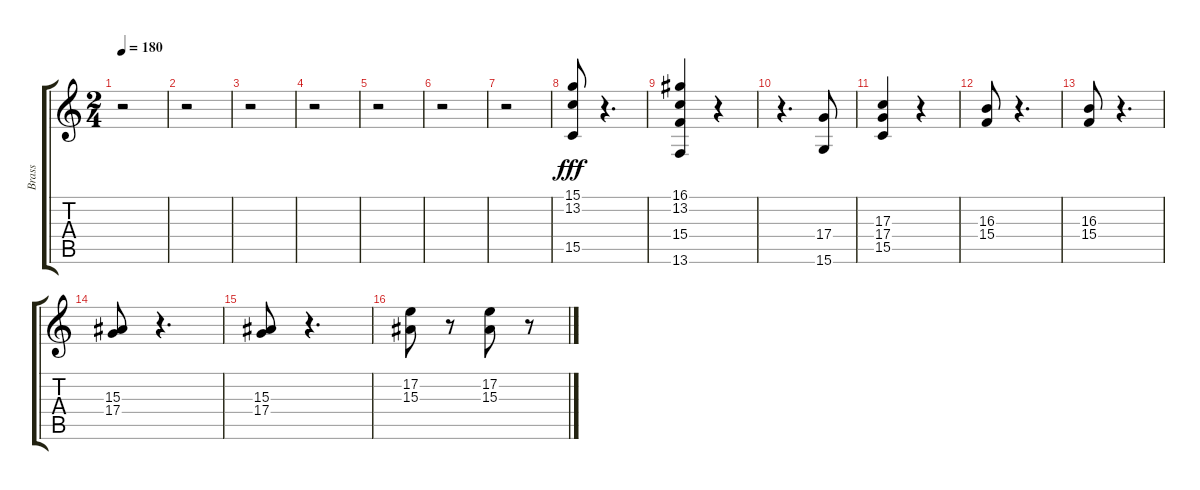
\track ("Brass" "Brass") {instrument brasssection}
\staff {score tabs}
\tuning (E4 B3 G3 D3 A2 E2) {hide}
\ts (2 4)
\tempo 180
\clef g2
\ks c
r.2{dy f} |
r.2 |
r.2 |
r.2 |
r.2 |
r.2 |
r.2 |
(15.1 13.2 15.5).8{dy fff} r.4{d} |
(16.1 13.2 15.4 13.6).4 r.4 |
r.4{d} (17.4 15.6).8 |
(17.3 17.4 15.5).4 r.4 |
(16.3 15.4).8 r.4{d} |
(16.3 15.4).8 r.4{d} |
(15.3 17.4).8 r.4{d} |
(15.3 17.4).8 r.4{d} |
(17.2 15.3).8 r.8 (17.2 15.3).8 r.8
